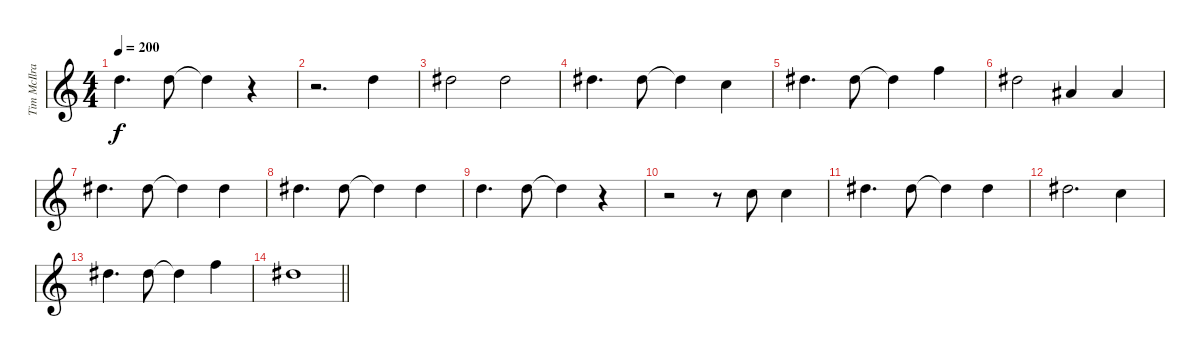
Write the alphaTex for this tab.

\track ("Tim McIlrath - Vocals Two" "Tim McIlra") {instrument distortionguitar}
\staff {score}
\tuning (E4 B3 G3 D3 A2 E2) {hide}
\ts (4 4)
\tempo 200
\clef g2
\ks c
3.2.4{d dy f} 3.2.8 3.2{t}.4 r.4 |
r.2{d} 3.2.4 |
4.2.2 4.2.2 |
4.2.4{d} 4.2.8 4.2{t}.4 5.3.4 |
4.2.4{d} 4.2.8 4.2{t}.4 1.1.4 |
4.2.2 3.3.4 3.3.4 |
4.2.4{d} 4.2.8 4.2{t}.4 4.2.4 |
4.2.4{d} 4.2.8 4.2{t}.4 4.2.4 |
3.2.4{d} 3.2.8 3.2{t}.4 r.4 |
r.2 r.8 1.2.8 1.2.4 |
4.2.4{d} 4.2.8 4.2{t}.4 4.2.4 |
4.2.2{d} 5.3.4 |
4.2.4{d} 4.2.8 4.2{t}.4 1.1.4 |
\barLineRight lightlight
4.2.1
